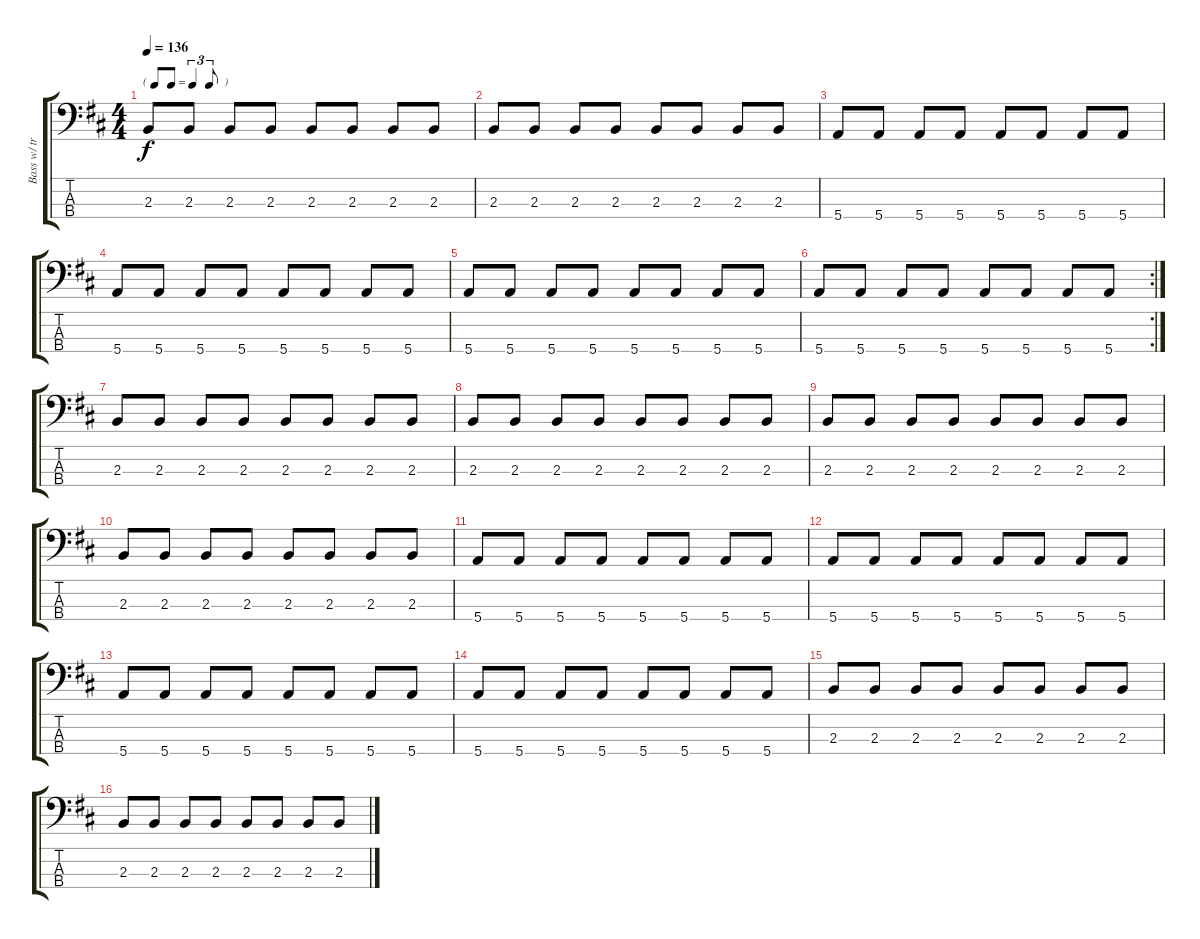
\track ("Bass w/ treble rolled up" "Bass w/ tr") {instrument electricbassfinger}
\staff {score tabs}
\tuning (G2 D2 A1 E1) {hide}
\ts (4 4)
\tf triplet8th
\tempo 136
\clef f4
\ks d
2.3.8{dy f} 2.3.8 2.3.8 2.3.8 2.3.8 2.3.8 2.3.8 2.3.8 |
2.3.8 2.3.8 2.3.8 2.3.8 2.3.8 2.3.8 2.3.8 2.3.8 |
5.4.8 5.4.8 5.4.8 5.4.8 5.4.8 5.4.8 5.4.8 5.4.8 |
5.4.8 5.4.8 5.4.8 5.4.8 5.4.8 5.4.8 5.4.8 5.4.8 |
5.4.8 5.4.8 5.4.8 5.4.8 5.4.8 5.4.8 5.4.8 5.4.8 |
\rc 2
5.4.8 5.4.8 5.4.8 5.4.8 5.4.8 5.4.8 5.4.8 5.4.8 |
2.3.8 2.3.8 2.3.8 2.3.8 2.3.8 2.3.8 2.3.8 2.3.8 |
2.3.8 2.3.8 2.3.8 2.3.8 2.3.8 2.3.8 2.3.8 2.3.8 |
2.3.8 2.3.8 2.3.8 2.3.8 2.3.8 2.3.8 2.3.8 2.3.8 |
2.3.8 2.3.8 2.3.8 2.3.8 2.3.8 2.3.8 2.3.8 2.3.8 |
5.4.8 5.4.8 5.4.8 5.4.8 5.4.8 5.4.8 5.4.8 5.4.8 |
5.4.8 5.4.8 5.4.8 5.4.8 5.4.8 5.4.8 5.4.8 5.4.8 |
5.4.8 5.4.8 5.4.8 5.4.8 5.4.8 5.4.8 5.4.8 5.4.8 |
5.4.8 5.4.8 5.4.8 5.4.8 5.4.8 5.4.8 5.4.8 5.4.8 |
2.3.8 2.3.8 2.3.8 2.3.8 2.3.8 2.3.8 2.3.8 2.3.8 |
2.3.8 2.3.8 2.3.8 2.3.8 2.3.8 2.3.8 2.3.8 2.3.8
